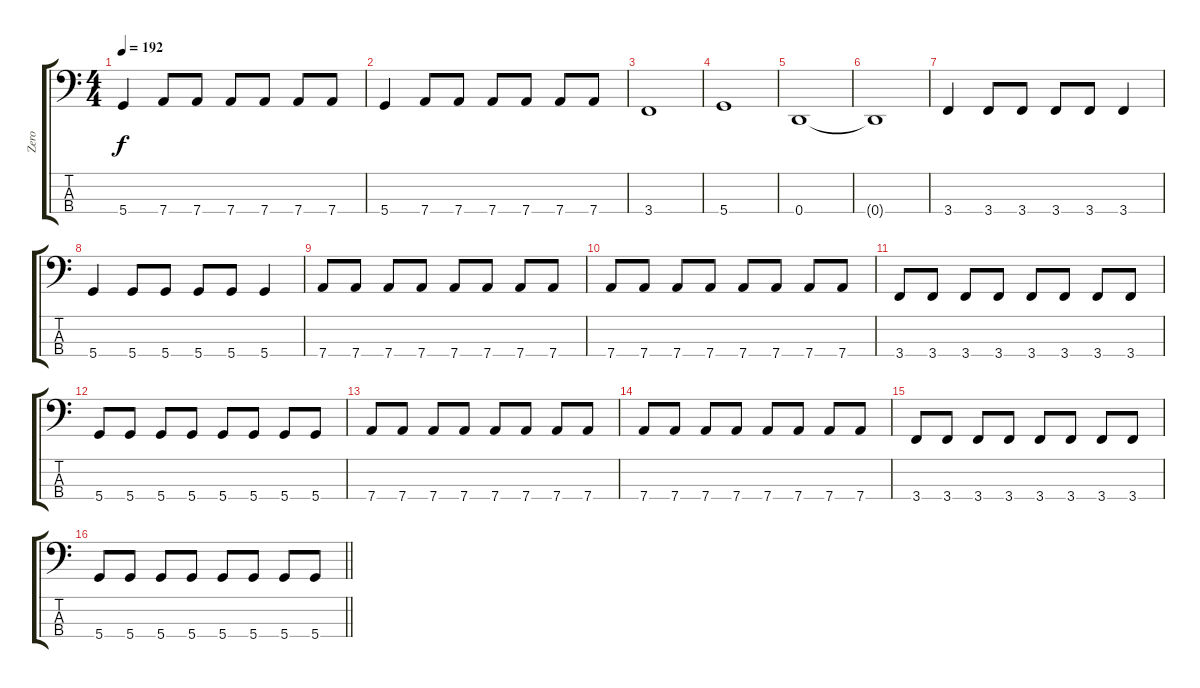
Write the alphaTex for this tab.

\track ("Zero" "Zero") {instrument electricbassfinger}
\staff {score tabs}
\tuning (G2 D2 A1 D1) {hide}
\ts (4 4)
\tempo 192
\clef f4
\ks c
5.4.4{dy f} 7.4.8 7.4.8 7.4.8 7.4.8 7.4.8 7.4.8 |
5.4.4 7.4.8 7.4.8 7.4.8 7.4.8 7.4.8 7.4.8 |
3.4.1 |
5.4.1 |
0.4.1 |
0.4{t}.1 |
3.4.4 3.4.8 3.4.8 3.4.8 3.4.8 3.4.4 |
5.4.4 5.4.8 5.4.8 5.4.8 5.4.8 5.4.4 |
7.4.8 7.4.8 7.4.8 7.4.8 7.4.8 7.4.8 7.4.8 7.4.8 |
7.4.8 7.4.8 7.4.8 7.4.8 7.4.8 7.4.8 7.4.8 7.4.8 |
3.4.8 3.4.8 3.4.8 3.4.8 3.4.8 3.4.8 3.4.8 3.4.8 |
5.4.8 5.4.8 5.4.8 5.4.8 5.4.8 5.4.8 5.4.8 5.4.8 |
7.4.8 7.4.8 7.4.8 7.4.8 7.4.8 7.4.8 7.4.8 7.4.8 |
7.4.8 7.4.8 7.4.8 7.4.8 7.4.8 7.4.8 7.4.8 7.4.8 |
3.4.8 3.4.8 3.4.8 3.4.8 3.4.8 3.4.8 3.4.8 3.4.8 |
\barLineRight lightlight
5.4.8 5.4.8 5.4.8 5.4.8 5.4.8 5.4.8 5.4.8 5.4.8
